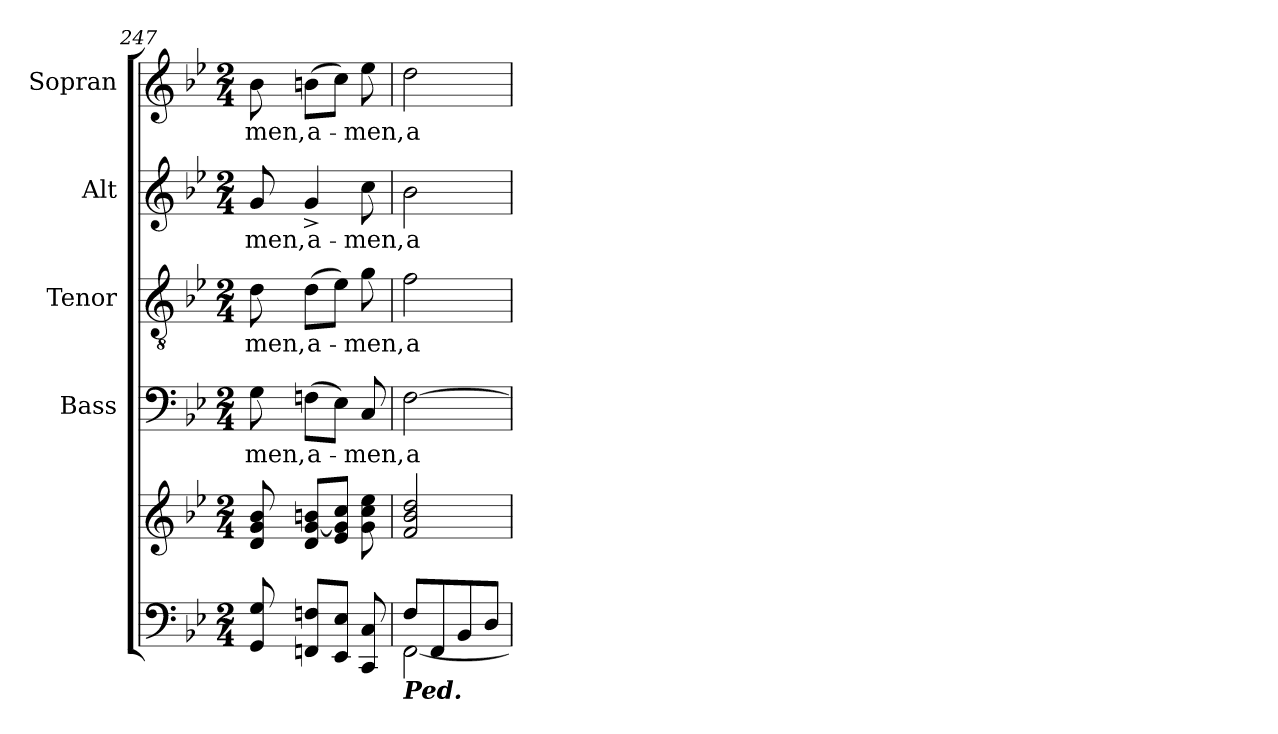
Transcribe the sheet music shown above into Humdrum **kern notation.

**kern	**kern	**kern	**text	**kern	**text	**kern	**text	**kern	**text
*part5	*part5	*part4	*part4	*part3	*part3	*part2	*part2	*part1	*part1
*staff6	*staff5	*staff4	*staff4	*staff3	*staff3	*staff2	*staff2	*staff1	*staff1
*	*	*I"Bass	*	*I"Tenor	*	*I"Alt	*	*I"Sopran	*
*	*	*I'B.	*	*I'T.	*	*I'A.	*	*I'S.	*
!!LO:PB:g=z
*clefF4	*clefG2	*clefF4	*	*clefGv2	*	*clefG2	*	*clefG2	*
*k[b-e-]	*k[b-e-]	*k[b-e-]	*	*k[b-e-]	*	*k[b-e-]	*	*k[b-e-]	*
*B-:	*B-:	*B-:	*	*B-:	*	*B-:	*	*B-:	*
*M2/4	*M2/4	*M2/4	*	*M2/4	*	*M2/4	*	*M2/4	*
=247	=247	=247	=247	=247	=247	=247	=247	=247	=247
!	!	!	!LO:LY:b	!	!LO:LY:b	!	!LO:LY:b	!	!LO:LY:b
8GG/ 8G/	8d/ 8g/ 8b-/	8G\	-men,	8d\	-men,	8g/	-men,	8b-\	-men,
!	!	!	!LO:LY:b	!	!LO:LY:b	!	!LO:LY:b	!	!LO:LY:b
8FFn/ 8Fn/L	8d/ [>8g/ 8bn/L	(>8Fn\L	a-	(>8d\L	a-	4g^>/	a-	(>8bn\L	a-
8EE-/ 8E-/J	8e-/ 8g/] 8cc/J	8E-\J)	.	8e-\J)	.	.	.	8cc\J)	.
!	!	!	!LO:LY:b	!	!LO:LY:b	!	!LO:LY:b	!	!LO:LY:b
8CC/ 8C/	8g\ 8cc\ 8ee-\	8C/	-men,	8g\	-men,	8cc\	-men,	8ee-\	-men,
=248	=248	=248	=248	=248	=248	=248	=248	=248	=248
*^	*	*	*	*	*	*	*	*	*
!LO:TX:b:Bi:t=Ped.	!	!	!	!	!	!	!	!	!	!
!	!	!	!	!LO:LY:b	!	!LO:LY:b	!	!LO:LY:b	!	!LO:LY:b
8F/L	[<2FF\	2f/ 2b-/ 2dd/	[2F\	a-	2f\	a-	2b-\	a-	2dd\	a-
8FF/	.	.	.	.	.	.	.	.	.	.
8BB-/	.	.	.	.	.	.	.	.	.	.
8D/J	.	.	.	.	.	.	.	.	.	.
*v	*v	*	*	*	*	*	*	*	*	*
=	=	=	=	=	=	=	=	=	=
*-	*-	*-	*-	*-	*-	*-	*-	*-	*-
